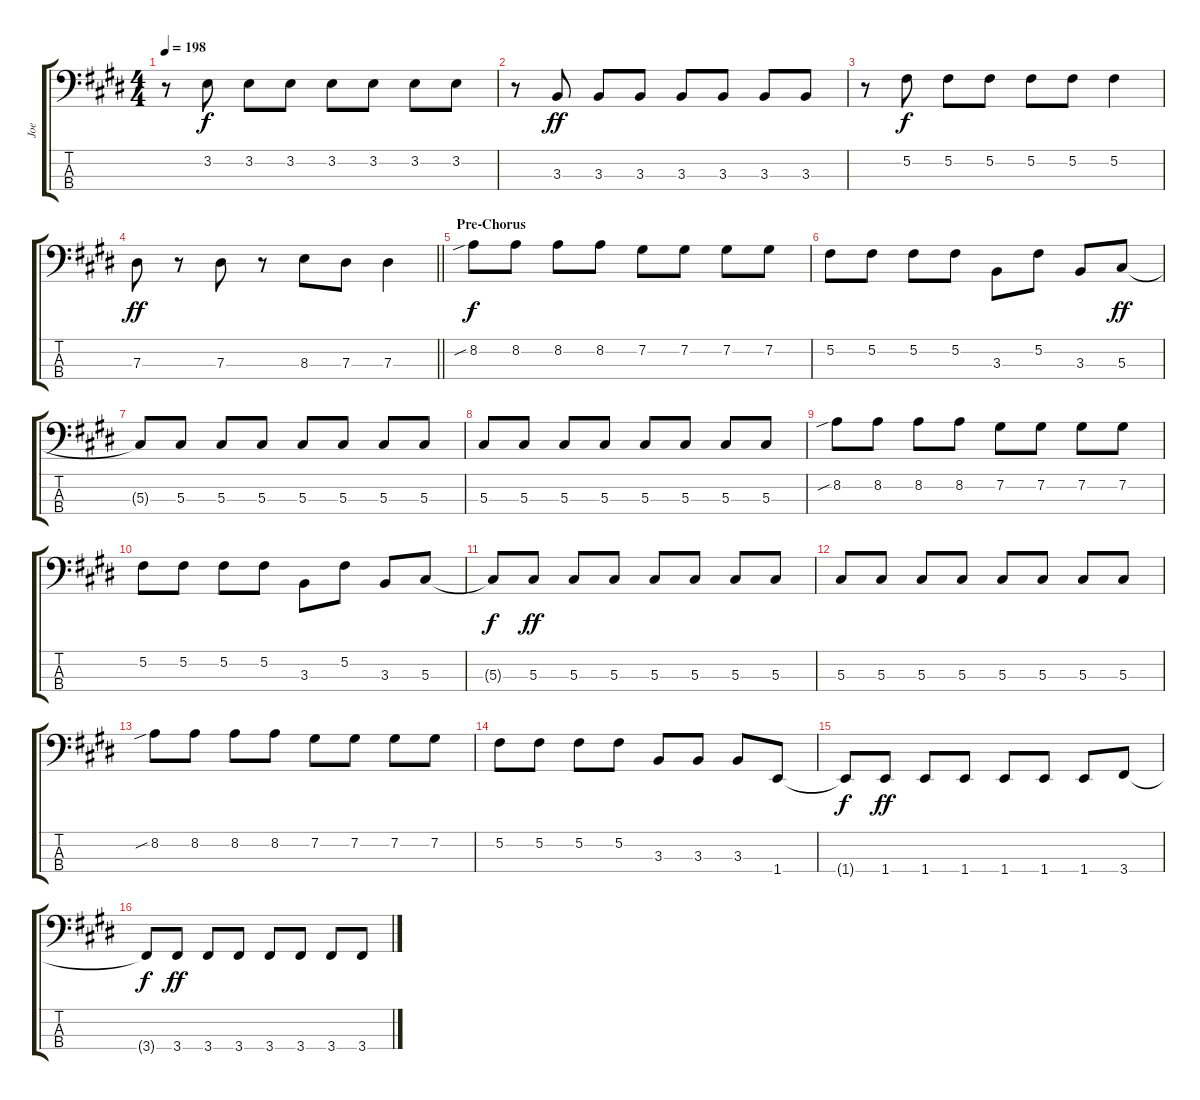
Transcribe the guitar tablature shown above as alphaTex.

\track ("Joe" "Joe") {instrument electricbassfinger}
\staff {score tabs}
\tuning (Gb2 Db2 Ab1 Eb1) {hide}
\ts (4 4)
\tempo 198
\clef f4
\ks e
r.8{dy ff} 3.2.8{dy f} 3.2.8 3.2.8 3.2.8 3.2.8 3.2.8 3.2.8 |
r.8 3.3.8{dy ff} 3.3.8 3.3.8 3.3.8 3.3.8 3.3.8 3.3.8 |
r.8 5.2.8{dy f} 5.2.8 5.2.8 5.2.8 5.2.8 5.2.4 |
\barLineRight lightlight
7.3.8{dy ff} r.8 7.3.8 r.8 8.3.8 7.3.8 7.3.4 |
\section ("" "Pre-Chorus")
8.2{sib}.8{dy f} 8.2.8 8.2.8 8.2.8 7.2.8 7.2.8 7.2.8 7.2.8 |
5.2.8 5.2.8 5.2.8 5.2.8 3.3.8 5.2.8 3.3.8 5.3.8{dy ff} |
5.3{t}.8 5.3.8 5.3.8 5.3.8 5.3.8 5.3.8 5.3.8 5.3.8 |
5.3.8 5.3.8 5.3.8 5.3.8 5.3.8 5.3.8 5.3.8 5.3.8 |
8.2{sib}.8 8.2.8 8.2.8 8.2.8 7.2.8 7.2.8 7.2.8 7.2.8 |
5.2.8 5.2.8 5.2.8 5.2.8 3.3.8 5.2.8 3.3.8 5.3.8 |
5.3{t}.8{dy f} 5.3.8{dy ff} 5.3.8 5.3.8 5.3.8 5.3.8 5.3.8 5.3.8 |
5.3.8 5.3.8 5.3.8 5.3.8 5.3.8 5.3.8 5.3.8 5.3.8 |
8.2{sib}.8 8.2.8 8.2.8 8.2.8 7.2.8 7.2.8 7.2.8 7.2.8 |
5.2.8 5.2.8 5.2.8 5.2.8 3.3.8 3.3.8 3.3.8 1.4.8 |
1.4{t}.8{dy f} 1.4.8{dy ff} 1.4.8 1.4.8 1.4.8 1.4.8 1.4.8 3.4.8 |
3.4{t}.8{dy f} 3.4.8{dy ff} 3.4.8 3.4.8 3.4.8 3.4.8 3.4.8 3.4.8
